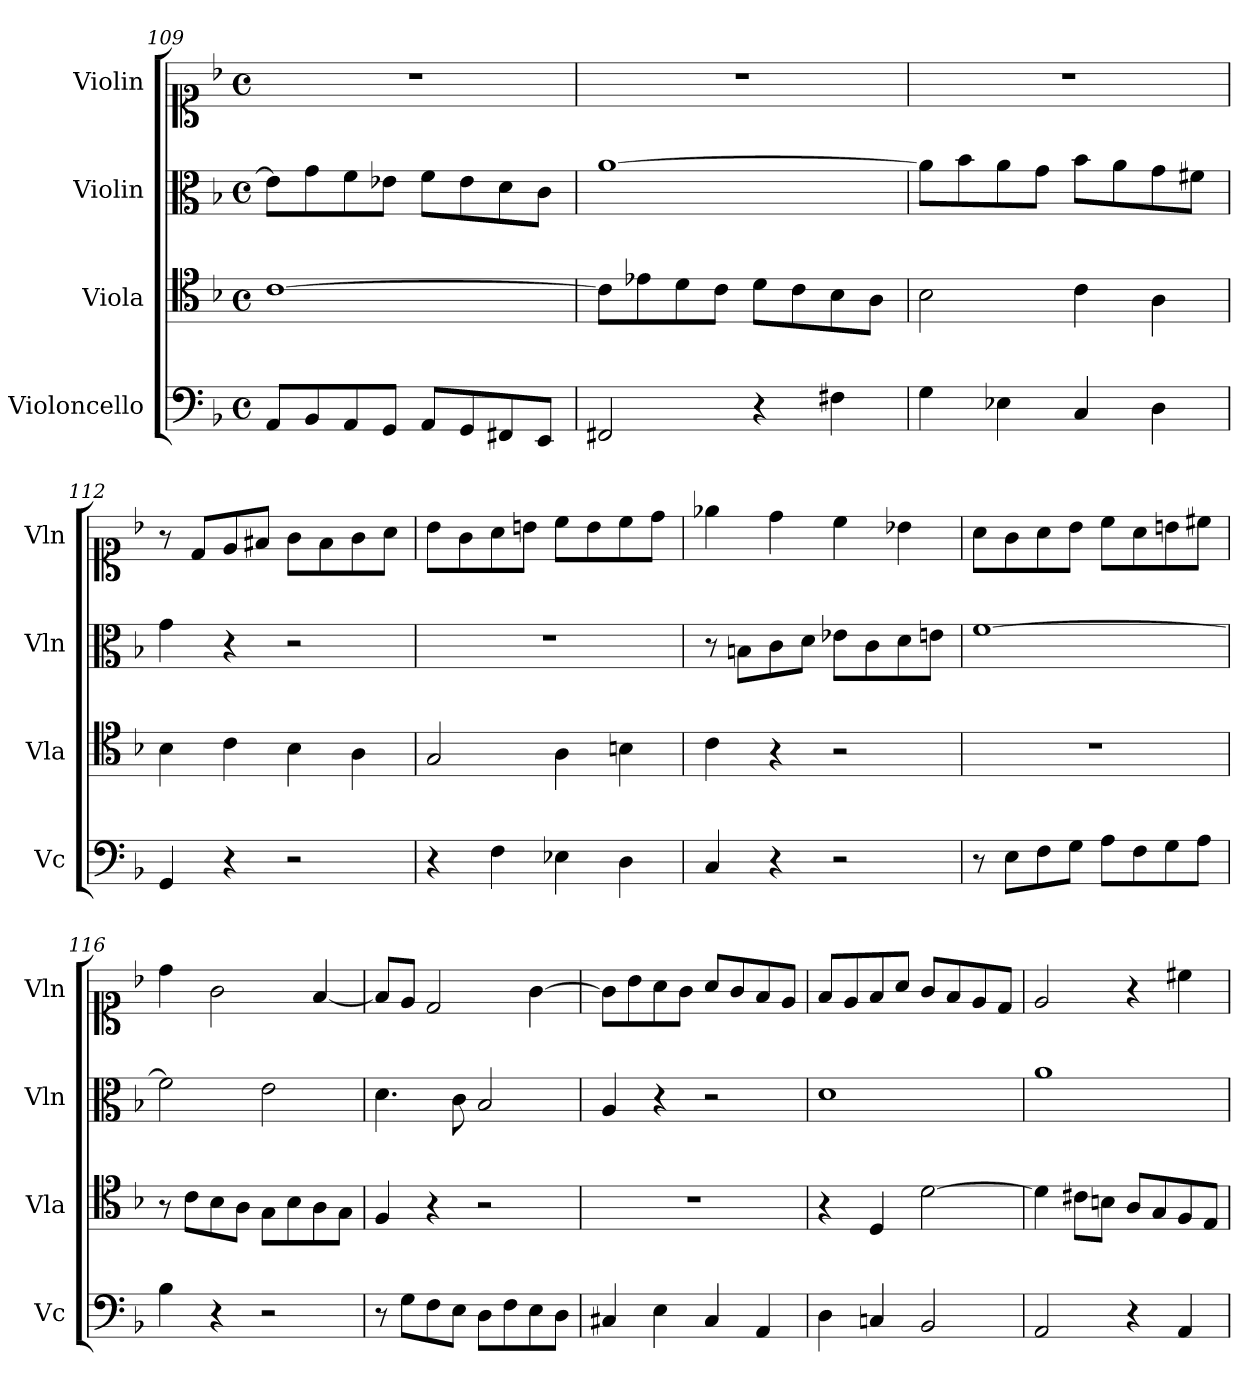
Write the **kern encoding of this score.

**kern	**kern	**kern	**kern
*part4	*part3	*part2	*part1
*staff4	*staff3	*staff2	*staff1
*I"Violoncello	*I"Viola	*I"Violin	*I"Violin
*I'Vc	*I'Vla	*I'Vln	*I'Vln
*clefF4	*clefC4	*clefC3	*clefC1
*k[b-]	*k[b-]	*k[b-]	*k[b-]
*M4/4	*M4/4	*M4/4	*M4/4
*met(c)	*met(c)	*met(c)	*met(c)
=109	=109	=109	=109
8AA/L	[1c	8e-\L]	1r
8BB-/	.	8g\	.
8AA/	.	8f\	.
8GG/J	.	8e-X\J	.
8AA/L	.	8f\L	.
8GG/	.	8e-\	.
8FF#X/	.	8d\	.
8EE/J	.	8c\J	.
!!LO:LB:g=z
=110	=110	=110	=110
2FF#X/	8c\L]	[1a	1r
.	8e-X\	.	.
.	8d\	.	.
.	8c\J	.	.
4r	8d\L	.	.
.	8c\	.	.
4F#X\	8B-\	.	.
.	8A\J	.	.
=111	=111	=111	=111
4G\	2B-\	8a\L]	1r
.	.	8b-\	.
4E-X\	.	8a\	.
.	.	8g\J	.
4C/	4c\	8b-\L	.
.	.	8a\	.
4D\	4A\	8g\	.
.	.	8f#X\J	.
=112	=112	=112	=112
4GG/	4B-\	4g\	8r
.	.	.	8d/L
4r	4c\	4r	8e/
.	.	.	8f#X/J
2r	4B-\	2r	8g\L
.	.	.	8f#\
.	4A\	.	8g\
.	.	.	8a\J
=113	=113	=113	=113
4r	2G/	1r	8b-\L
.	.	.	8g\
4F\	.	.	8a\
.	.	.	8bn\J
4E-X\	4A\	.	8cc\L
.	.	.	8b\
4D\	4Bn\	.	8cc\
.	.	.	8dd\J
=114	=114	=114	=114
4C/	4c\	8r	4ee-X\
.	.	8Bn\L	.
4r	4r	8c\	4dd\
.	.	8d\J	.
2r	2r	8e-X\L	4cc\
.	.	8c\	.
.	.	8d\	4b-X\
.	.	8en\J	.
=115	=115	=115	=115
8r	1r	[1f	8a\L
8E\L	.	.	8g\
8F\	.	.	8a\
8G\J	.	.	8b-\J
8A\L	.	.	8cc\L
8F\	.	.	8a\
8G\	.	.	8bn\
8A\J	.	.	8cc#X\J
!!LO:PB:g=z
=116	=116	=116	=116
4B-\	8r	2f\]	4dd\
.	8c\L	.	.
4r	8B-\	.	2g\
.	8A\J	.	.
2r	8G\L	2e\	.
.	8B-\	.	.
.	8A\	.	[4f/
.	8G\J	.	.
=117	=117	=117	=117
8r	4F/	4.d\	8f/L]
8G\L	.	.	8e/J
8F\	4r	.	2d/
8E\J	.	8c\	.
8D\L	2r	2B-/	.
8F\	.	.	.
8E\	.	.	[4g\
8D\J	.	.	.
=118	=118	=118	=118
4C#X/	1r	4A/	8g\L]
.	.	.	8b-\
4E\	.	4r	8a\
.	.	.	8g\J
4C#/	.	2r	8a/L
.	.	.	8g/
4AA/	.	.	8f/
.	.	.	8e/J
=119	=119	=119	=119
4D\	4r	1d	8f/L
.	.	.	8e/
4Cn/	4D/	.	8f/
.	.	.	8a/J
2BB-/	[2d\	.	8g/L
.	.	.	8f/
.	.	.	8e/
.	.	.	8d/J
=120	=120	=120	=120
2AA/	4d\]	1a	2e/
.	8c#X\L	.	.
.	8Bn\J	.	.
4r	8A/L	.	4r
.	8G/	.	.
4AA/	8F/	.	4cc#X\
.	8E/J	.	.
=	=	=	=
*-	*-	*-	*-
